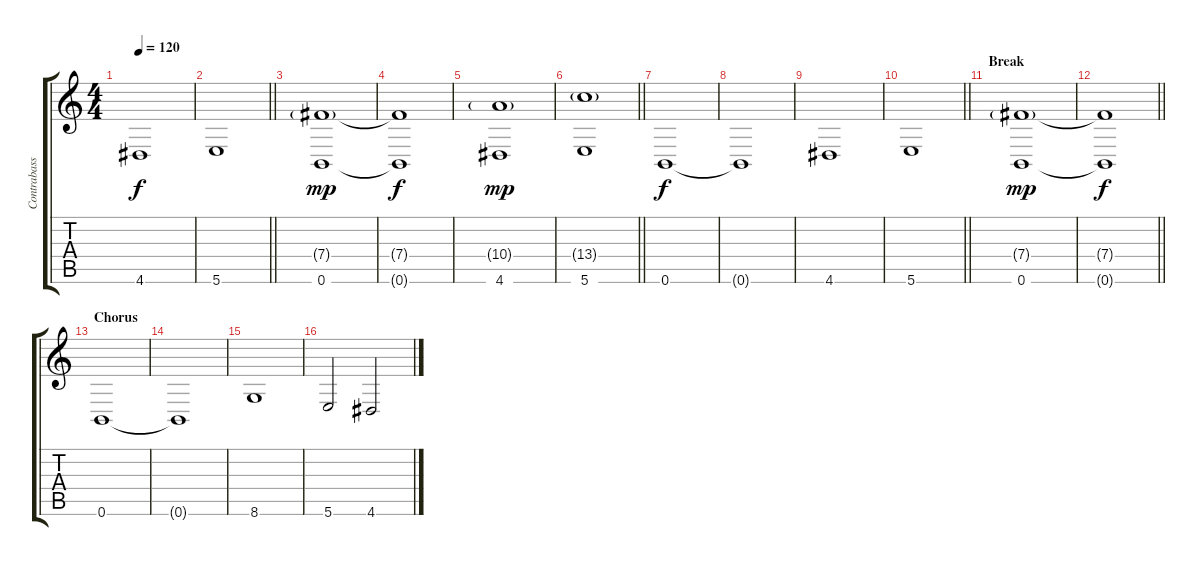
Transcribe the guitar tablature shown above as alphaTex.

\track ("Contrabass" "Contrabass") {instrument contrabass}
\staff {score tabs}
\tuning (Db4 Ab3 E3 B2 Gb2 B1) {hide}
\ts (4 4)
\tempo 120
\clef g2
\ks c
4.6.1{dy f} |
\barLineRight lightlight
5.6.1 |
(7.4{g} 0.6).1{dy mp} |
(7.4{t} 0.6{t}).1{dy f} |
(10.4{g} 4.6).1{dy mp} |
\barLineRight lightlight
(13.4{g} 5.6).1 |
0.6.1{dy f} |
0.6{t}.1 |
4.6.1 |
\barLineRight lightlight
5.6.1 |
\section ("" "Break")
(7.4{g} 0.6).1{dy mp} |
\barLineRight lightlight
(7.4{t} 0.6{t}).1{dy f} |
\section ("" "Chorus")
0.6.1 |
0.6{t}.1 |
8.6.1 |
5.6.2 4.6.2
